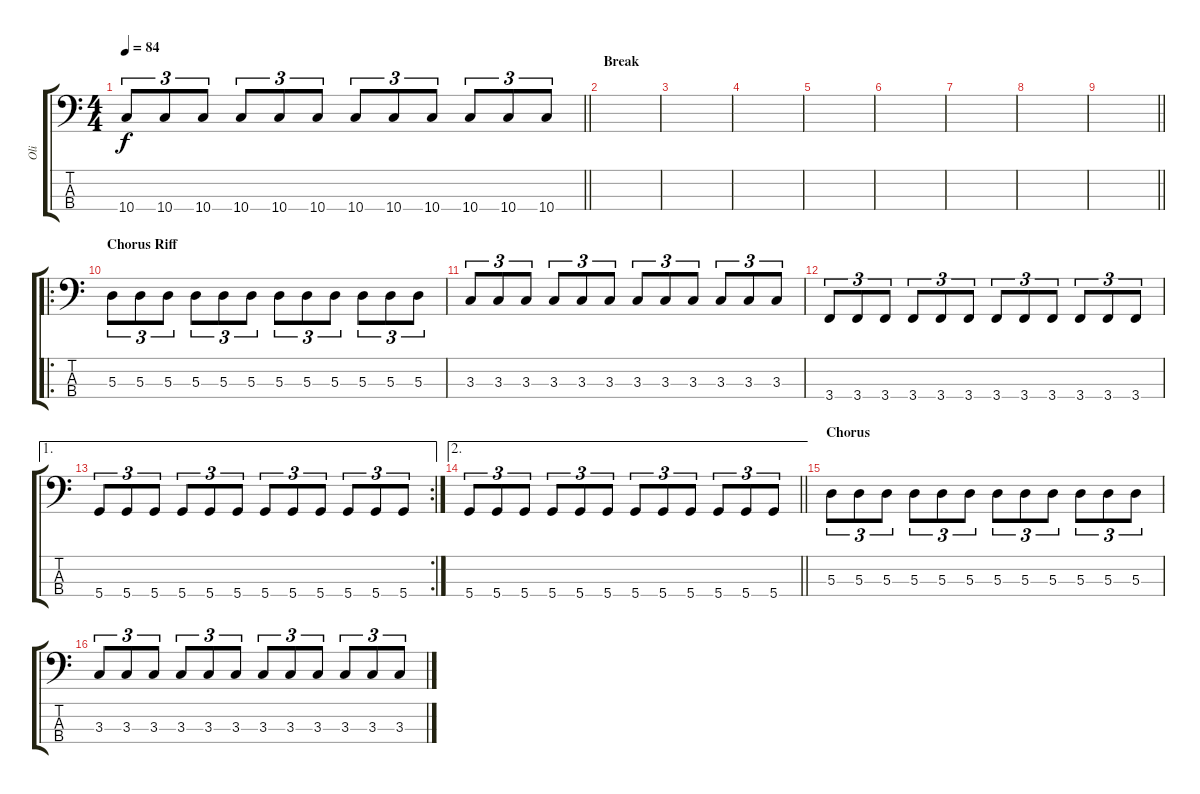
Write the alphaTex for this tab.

\track ("Oli" "Oli") {instrument electricbassfinger}
\staff {score tabs}
\tuning (G2 D2 A1 D1) {hide}
\ts (4 4)
\tempo 84
\clef f4
\barLineRight lightlight
\ks c
10.4.8{tu (3 2) dy f} 10.4.8{tu (3 2)} 10.4.8{tu (3 2)} 10.4.8{tu (3 2)} 10.4.8{tu (3 2)} 10.4.8{tu (3 2)} 10.4.8{tu (3 2)} 10.4.8{tu (3 2)} 10.4.8{tu (3 2)} 10.4.8{tu (3 2)} 10.4.8{tu (3 2)} 10.4.8{tu (3 2)} |
\section ("" "Break")
|
|
|
|
|
|
|
\barLineRight lightlight
|
\ro
\section ("" "Chorus Riff")
5.3.8{tu (3 2)} 5.3.8{tu (3 2)} 5.3.8{tu (3 2)} 5.3.8{tu (3 2)} 5.3.8{tu (3 2)} 5.3.8{tu (3 2)} 5.3.8{tu (3 2)} 5.3.8{tu (3 2)} 5.3.8{tu (3 2)} 5.3.8{tu (3 2)} 5.3.8{tu (3 2)} 5.3.8{tu (3 2)} |
3.3.8{tu (3 2)} 3.3.8{tu (3 2)} 3.3.8{tu (3 2)} 3.3.8{tu (3 2)} 3.3.8{tu (3 2)} 3.3.8{tu (3 2)} 3.3.8{tu (3 2)} 3.3.8{tu (3 2)} 3.3.8{tu (3 2)} 3.3.8{tu (3 2)} 3.3.8{tu (3 2)} 3.3.8{tu (3 2)} |
3.4.8{tu (3 2)} 3.4.8{tu (3 2)} 3.4.8{tu (3 2)} 3.4.8{tu (3 2)} 3.4.8{tu (3 2)} 3.4.8{tu (3 2)} 3.4.8{tu (3 2)} 3.4.8{tu (3 2)} 3.4.8{tu (3 2)} 3.4.8{tu (3 2)} 3.4.8{tu (3 2)} 3.4.8{tu (3 2)} |
\ae 1
\rc 2
5.4.8{tu (3 2)} 5.4.8{tu (3 2)} 5.4.8{tu (3 2)} 5.4.8{tu (3 2)} 5.4.8{tu (3 2)} 5.4.8{tu (3 2)} 5.4.8{tu (3 2)} 5.4.8{tu (3 2)} 5.4.8{tu (3 2)} 5.4.8{tu (3 2)} 5.4.8{tu (3 2)} 5.4.8{tu (3 2)} |
\ae 2
\barLineRight lightlight
5.4.8{tu (3 2)} 5.4.8{tu (3 2)} 5.4.8{tu (3 2)} 5.4.8{tu (3 2)} 5.4.8{tu (3 2)} 5.4.8{tu (3 2)} 5.4.8{tu (3 2)} 5.4.8{tu (3 2)} 5.4.8{tu (3 2)} 5.4.8{tu (3 2)} 5.4.8{tu (3 2)} 5.4.8{tu (3 2)} |
\section ("" "Chorus")
5.3.8{tu (3 2)} 5.3.8{tu (3 2)} 5.3.8{tu (3 2)} 5.3.8{tu (3 2)} 5.3.8{tu (3 2)} 5.3.8{tu (3 2)} 5.3.8{tu (3 2)} 5.3.8{tu (3 2)} 5.3.8{tu (3 2)} 5.3.8{tu (3 2)} 5.3.8{tu (3 2)} 5.3.8{tu (3 2)} |
3.3.8{tu (3 2)} 3.3.8{tu (3 2)} 3.3.8{tu (3 2)} 3.3.8{tu (3 2)} 3.3.8{tu (3 2)} 3.3.8{tu (3 2)} 3.3.8{tu (3 2)} 3.3.8{tu (3 2)} 3.3.8{tu (3 2)} 3.3.8{tu (3 2)} 3.3.8{tu (3 2)} 3.3.8{tu (3 2)}
